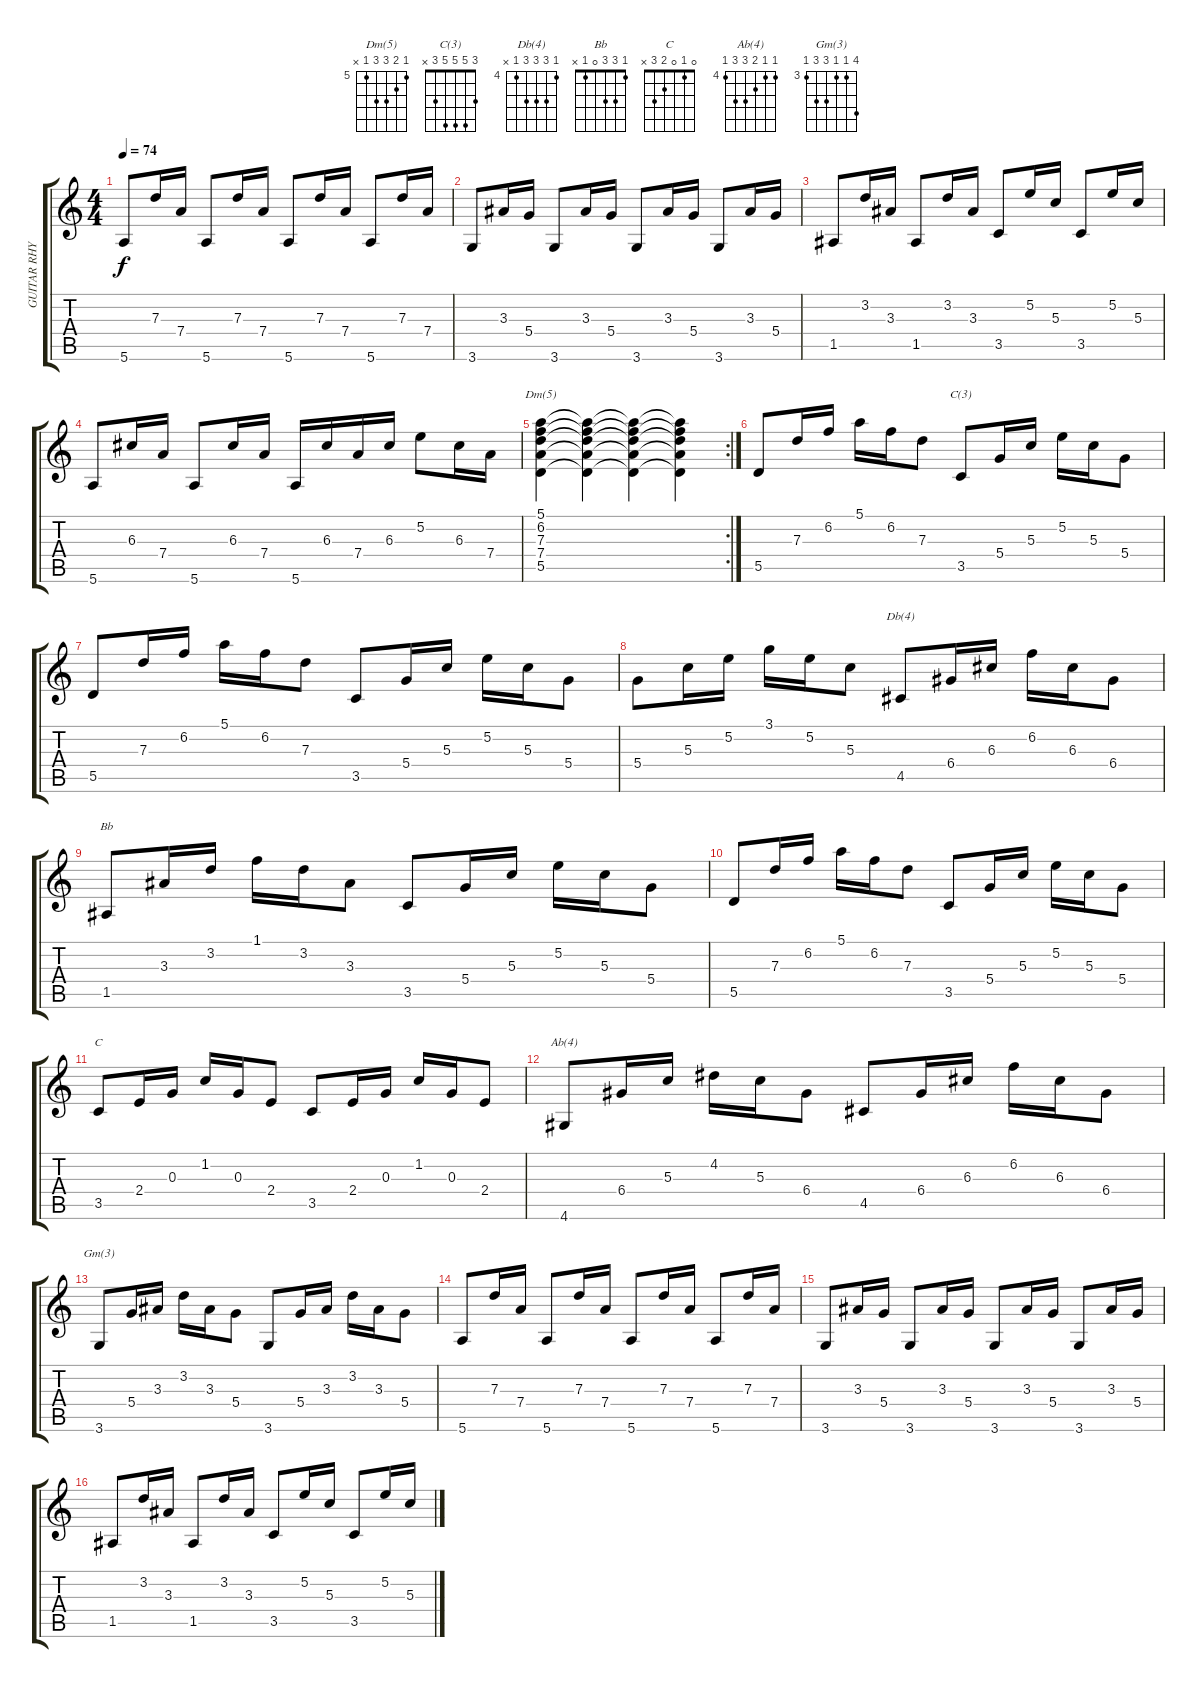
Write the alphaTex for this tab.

\track ("GUITAR RHYTHM" "GUITAR RHY") {instrument acousticguitarsteel}
\staff {score tabs}
\tuning (E4 B3 G3 D3 A2 E2) {hide}
\chord ("Dm(5)" 5 6 7 7 5 x) {firstfret 5}
\chord ("C(3)" 3 5 5 5 3 x)
\chord ("Db(4)" 4 6 6 6 4 x) {firstfret 4}
\chord ("Bb" 1 3 3 0 1 x)
\chord ("C" 0 1 0 2 3 x)
\chord ("Ab(4)" 4 4 5 6 6 4) {firstfret 4}
\chord ("Gm(3)" 6 3 3 5 5 3) {firstfret 3}
\ts (4 4)
\tempo 74
\clef g2
\ks c
5.6.8{dy f} 7.3.16 7.4.16 5.6.8 7.3.16 7.4.16 5.6.8 7.3.16 7.4.16 5.6.8 7.3.16 7.4.16 |
3.6.8 3.3.16 5.4.16 3.6.8 3.3.16 5.4.16 3.6.8 3.3.16 5.4.16 3.6.8 3.3.16 5.4.16 |
1.5.8 3.2.16 3.3.16 1.5.8 3.2.16 3.3.16 3.5.8 5.2.16 5.3.16 3.5.8 5.2.16 5.3.16 |
5.6.8 6.3.16 7.4.16 5.6.8 6.3.16 7.4.16 5.6.16 6.3.16 7.4.16 6.3.16 5.2.8 6.3.16 7.4.16 |
\rc 2
(5.1 6.2 7.3 7.4 5.5).4{ch "Dm(5)"} (5.1{t} 6.2{t} 7.3{t} 7.4{t} 5.5{t}).4 (5.1{t} 6.2{t} 7.3{t} 7.4{t} 5.5{t}).4 (5.1{t} 6.2{t} 7.3{t} 7.4{t} 5.5{t}).4 |
5.5.8 7.3.16 6.2.16 5.1.16 6.2.16 7.3.8 3.5.8{ch "C(3)"} 5.4.16 5.3.16 5.2.16 5.3.16 5.4.8 |
5.5.8 7.3.16 6.2.16 5.1.16 6.2.16 7.3.8 3.5.8 5.4.16 5.3.16 5.2.16 5.3.16 5.4.8 |
5.4.8 5.3.16 5.2.16 3.1.16 5.2.16 5.3.8 4.5.8{ch "Db(4)"} 6.4.16 6.3.16 6.2.16 6.3.16 6.4.8 |
1.5.8{ch "Bb"} 3.3.16 3.2.16 1.1.16 3.2.16 3.3.8 3.5.8 5.4.16 5.3.16 5.2.16 5.3.16 5.4.8 |
5.5.8 7.3.16 6.2.16 5.1.16 6.2.16 7.3.8 3.5.8 5.4.16 5.3.16 5.2.16 5.3.16 5.4.8 |
3.5.8{ch "C"} 2.4.16 0.3.16 1.2.16 0.3.16 2.4.8 3.5.8 2.4.16 0.3.16 1.2.16 0.3.16 2.4.8 |
4.6.8{ch "Ab(4)"} 6.4.16 5.3.16 4.2.16 5.3.16 6.4.8 4.5.8 6.4.16 6.3.16 6.2.16 6.3.16 6.4.8 |
3.6.8{ch "Gm(3)"} 5.4.16 3.3.16 3.2.16 3.3.16 5.4.8 3.6.8 5.4.16 3.3.16 3.2.16 3.3.16 5.4.8 |
5.6.8 7.3.16 7.4.16 5.6.8 7.3.16 7.4.16 5.6.8 7.3.16 7.4.16 5.6.8 7.3.16 7.4.16 |
3.6.8 3.3.16 5.4.16 3.6.8 3.3.16 5.4.16 3.6.8 3.3.16 5.4.16 3.6.8 3.3.16 5.4.16 |
1.5.8 3.2.16 3.3.16 1.5.8 3.2.16 3.3.16 3.5.8 5.2.16 5.3.16 3.5.8 5.2.16 5.3.16
